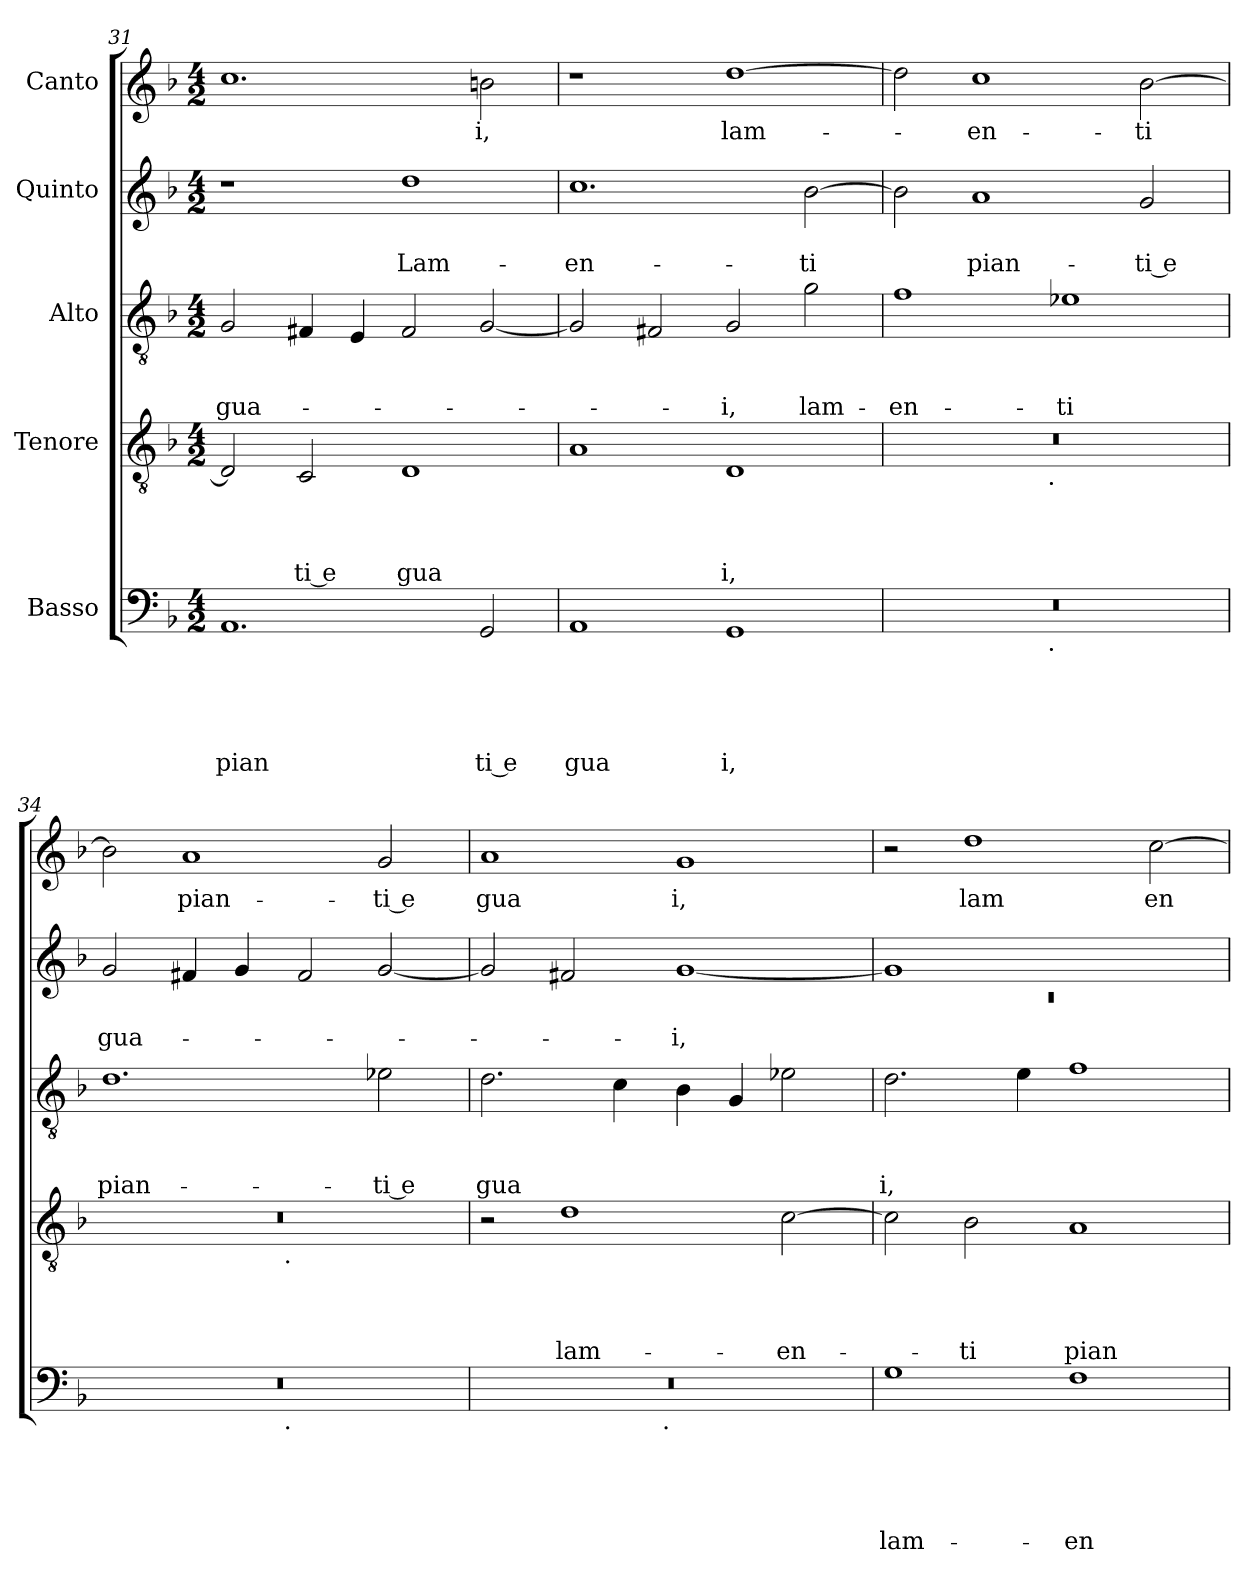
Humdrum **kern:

**kern	**text	**text	**text	**text	**text	**kern	**text	**text	**text	**text	**kern	**text	**text	**text	**kern	**text	**text	**kern	**text
*part5	*part5	*part5	*part5	*part5	*part5	*part4	*part4	*part4	*part4	*part4	*part3	*part3	*part3	*part3	*part2	*part2	*part2	*part1	*part1
*staff5	*staff5	*staff5	*staff5	*staff5	*staff5	*staff4	*staff4	*staff4	*staff4	*staff4	*staff3	*staff3	*staff3	*staff3	*staff2	*staff2	*staff2	*staff1	*staff1
*I"Basso	*	*	*	*	*	*I"Tenore	*	*	*	*	*I"Alto	*	*	*	*I"Quinto	*	*	*I"Canto	*
*clefF4	*	*	*	*	*	*clefGv2	*	*	*	*	*clefGv2	*	*	*	*clefG2	*	*	*clefG2	*
*k[b-]	*	*	*	*	*	*k[b-]	*	*	*	*	*k[b-]	*	*	*	*k[b-]	*	*	*k[b-]	*
*F:	*	*	*	*	*	*F:	*	*	*	*	*F:	*	*	*	*F:	*	*	*F:	*
*M4/2	*	*	*	*	*	*M4/2	*	*	*	*	*M4/2	*	*	*	*M4/2	*	*	*M4/2	*
=31	=31	=31	=31	=31	=31	=31	=31	=31	=31	=31	=31	=31	=31	=31	=31	=31	=31	=31	=31
!	!	!	!	!	!LO:LY:b	!	!	!	!	!	!	!	!	!LO:LY:b	!	!	!	!	!
1.AA	.	.	.	.	pian	2D/]	.	.	.	.	2G/	.	.	gua-	1r	.	.	1.cc	.
!	!	!	!	!	!	!	!	!	!	!LO:LY:b:rj	!	!	!	!	!	!	!	!	!
.	.	.	.	.	.	2C/	.	.	.	ti e	4F#X/	.	.	.	.	.	.	.	.
.	.	.	.	.	.	.	.	.	.	.	4E/	.	.	.	.	.	.	.	.
!	!	!	!	!	!	!	!	!	!	!LO:LY:b	!	!	!	!	!	!	!LO:LY:b	!	!
.	.	.	.	.	.	1D	.	.	.	gua	2F#/	.	.	.	1dd	.	Lam-	.	.
!	!	!	!	!	!LO:LY:b:rj	!	!	!	!	!	!	!	!	!	!	!	!	!	!LO:LY:b
2GG/	.	.	.	.	ti e	.	.	.	.	.	[<2G/	.	.	.	.	.	.	2bn\	-i,
=32	=32	=32	=32	=32	=32	=32	=32	=32	=32	=32	=32	=32	=32	=32	=32	=32	=32	=32	=32
!	!	!	!	!	!LO:LY:b	!	!	!	!	!	!	!	!	!	!	!	!LO:LY:b	!	!
1AA	.	.	.	.	gua	1A	.	.	.	.	2G/]	.	.	.	1.cc	.	-en-	1r	.
.	.	.	.	.	.	.	.	.	.	.	2F#X/	.	.	.	.	.	.	.	.
!	!	!	!	!	!LO:LY:b	!	!	!	!	!LO:LY:b	!	!	!	!LO:LY:b	!	!	!	!	!LO:LY:b
1GG	.	.	.	.	i,	1D	.	.	.	i,	2G/	.	.	-i,	.	.	.	[>1dd	lam-
!	!	!	!	!	!	!	!	!	!	!	!	!	!	!LO:LY:b	!	!	!LO:LY:b	!	!
.	.	.	.	.	.	.	.	.	.	.	2g\	.	.	lam-	[>2b-\	.	-ti	.	.
=33	=33	=33	=33	=33	=33	=33	=33	=33	=33	=33	=33	=33	=33	=33	=33	=33	=33	=33	=33
!	!	!	!	!	!	!	!	!	!	!	!	!	!	!LO:LY:b	!	!	!	!	!
*^	*	*	*	*	*	*^	*	*	*	*	*	*	*	*	*	*	*	*	*
0r	2ryy	.	.	.	.	.	0r	2ryy	.	.	.	.	1f	.	.	-en-	2b-\]	.	.	2dd\]	.
!	!	!	!	!	!	!	!	!	!	!	!	!	!	!	!	!	!	!	!LO:LY:b	!	!LO:LY:b
.	4...ryy	.	.	.	.	.	.	4...ryy	.	.	.	.	.	.	.	.	1a	.	pian-	1cc	-en-
!	!	!	!	!	!	!	!	!LO:TX:b:t=.	!	!	!	!	!	!	!	!	!	!	!	!	!
!	!LO:TX:b:t=.	!	!	!	!	!	!	!	!	!	!	!	!	!	!	!	!	!	!	!	!
.	1ryy	.	.	.	.	.	.	1ryy	.	.	.	.	.	.	.	.	.	.	.	.	.
!	!	!	!	!	!	!	!	!	!	!	!	!	!	!	!	!LO:LY:b	!	!	!	!	!
.	.	.	.	.	.	.	.	.	.	.	.	.	1e-X	.	.	-ti	.	.	.	.	.
!	!	!	!	!	!	!	!	!	!	!	!	!	!	!	!	!	!	!	!LO:LY:b:rj	!	!LO:LY:b
.	.	.	.	.	.	.	.	.	.	.	.	.	.	.	.	.	2g/	.	-ti e	[>2b-\	-ti
.	32ryy	.	.	.	.	.	.	32ryy	.	.	.	.	.	.	.	.	.	.	.	.	.
=34	=34	=34	=34	=34	=34	=34	=34	=34	=34	=34	=34	=34	=34	=34	=34	=34	=34	=34	=34	=34	=34
!	!	!	!	!	!	!	!	!	!	!	!	!	!	!	!	!LO:LY:b	!	!	!LO:LY:b	!	!
0r	2ryy	.	.	.	.	.	0r	2ryy	.	.	.	.	1.d	.	.	pian-	2g/	.	gua-	2b-\]	.
!	!	!	!	!	!	!	!	!	!	!	!	!	!	!	!	!	!	!	!	!	!LO:LY:b
.	4...ryy	.	.	.	.	.	.	4...ryy	.	.	.	.	.	.	.	.	4f#X/	.	.	1a	pian-
.	.	.	.	.	.	.	.	.	.	.	.	.	.	.	.	.	4g/	.	.	.	.
!	!	!	!	!	!	!	!	!LO:TX:b:t=.	!	!	!	!	!	!	!	!	!	!	!	!	!
!	!LO:TX:b:t=.	!	!	!	!	!	!	!	!	!	!	!	!	!	!	!	!	!	!	!	!
.	1ryy	.	.	.	.	.	.	1ryy	.	.	.	.	.	.	.	.	.	.	.	.	.
.	.	.	.	.	.	.	.	.	.	.	.	.	.	.	.	.	2f#/	.	.	.	.
!	!	!	!	!	!	!	!	!	!	!	!	!	!	!	!	!LO:LY:b:rj	!	!	!	!	!LO:LY:b:rj
.	.	.	.	.	.	.	.	.	.	.	.	.	2e-X\	.	.	-ti e	[<2g/	.	.	2g/	-ti e
.	32ryy	.	.	.	.	.	.	32ryy	.	.	.	.	.	.	.	.	.	.	.	.	.
!!LO:LB:g=z
=35	=35	=35	=35	=35	=35	=35	=35	=35	=35	=35	=35	=35	=35	=35	=35	=35	=35	=35	=35	=35	=35
!	!	!	!	!	!	!	!	!	!	!	!	!	!	!	!	!LO:LY:b	!	!	!	!	!LO:LY:b
*	*	*	*	*	*	*	*v	*v	*	*	*	*	*	*	*	*	*	*	*	*	*
0r	2ryy	.	.	.	.	.	2r	.	.	.	.	2.d\	.	.	gua	2g/]	.	.	1a	gua
!	!	!	!	!	!	!	!	!	!	!	!LO:LY:b	!	!	!	!	!	!	!	!	!
.	4...ryy	.	.	.	.	.	1d	.	.	.	lam-	.	.	.	.	2f#X/	.	.	.	.
.	.	.	.	.	.	.	.	.	.	.	.	4c\	.	.	.	.	.	.	.	.
!	!LO:TX:b:t=.	!	!	!	!	!	!	!	!	!	!	!	!	!	!	!	!	!	!	!
.	1ryy	.	.	.	.	.	.	.	.	.	.	.	.	.	.	.	.	.	.	.
!	!	!	!	!	!	!	!	!	!	!	!	!	!	!	!	!	!	!LO:LY:b:rj	!	!LO:LY:b
.	.	.	.	.	.	.	.	.	.	.	.	4B-\	.	.	.	[<1g	.	-i,	1g	i,
.	.	.	.	.	.	.	.	.	.	.	.	4G/	.	.	.	.	.	.	.	.
!	!	!	!	!	!	!	!	!	!	!	!LO:LY:b	!	!	!	!	!	!	!	!	!
.	.	.	.	.	.	.	[>2c\	.	.	.	-en-	2e-X\	.	.	.	.	.	.	.	.
.	32ryy	.	.	.	.	.	.	.	.	.	.	.	.	.	.	.	.	.	.	.
=36	=36	=36	=36	=36	=36	=36	=36	=36	=36	=36	=36	=36	=36	=36	=36	=36	=36	=36	=36	=36
*	*	*	*	*	*	*	*	*	*	*	*	*	*	*	*	*^	*	*	*	*
!	!	!	!	!	!	!LO:LY:b	!	!	!	!	!	!	!	!	!LO:LY:b	!	!LO:N:vis=1	!	!	!	!
*v	*v	*	*	*	*	*	*	*	*	*	*	*	*	*	*	*	*	*	*	*	*
1G	.	.	.	.	lam-	2c\]	.	.	.	.	2.d\	.	.	i,	1g]	0rc	.	.	2r	.
!	!	!	!	!	!	!	!	!	!	!LO:LY:b	!	!	!	!	!	!	!	!	!	!LO:LY:b
.	.	.	.	.	.	2B-\	.	.	.	-ti	.	.	.	.	.	.	.	.	1dd	lam
.	.	.	.	.	.	.	.	.	.	.	4e\	.	.	.	.	.	.	.	.	.
!	!	!	!	!	!LO:LY:b	!	!	!	!	!LO:LY:b	!	!	!	!	!	!	!	!	!	!
1F	.	.	.	.	-en-	1A	.	.	.	pian-	1f	.	.	.	1ryy	.	.	.	.	.
!	!	!	!	!	!	!	!	!	!	!	!	!	!	!	!	!	!	!	!	!LO:LY:b
.	.	.	.	.	.	.	.	.	.	.	.	.	.	.	.	.	.	.	[>2cc\	en
*	*	*	*	*	*	*	*	*	*	*	*	*	*	*	*v	*v	*	*	*	*
=	=	=	=	=	=	=	=	=	=	=	=	=	=	=	=	=	=	=	=
*-	*-	*-	*-	*-	*-	*-	*-	*-	*-	*-	*-	*-	*-	*-	*-	*-	*-	*-	*-
